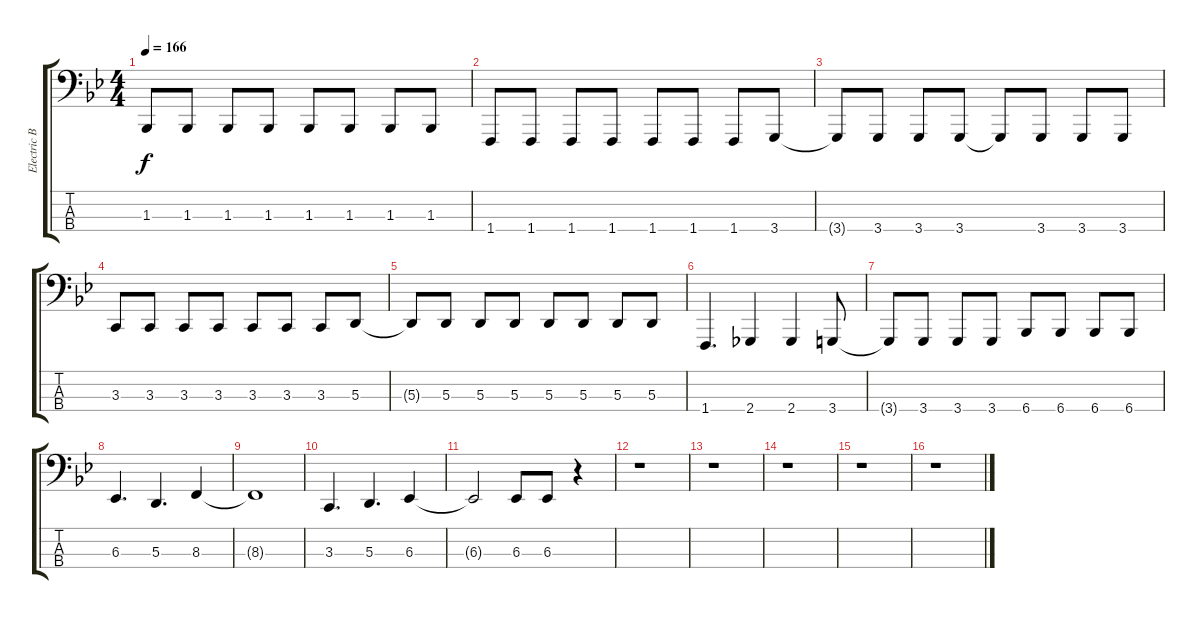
\track ("Electric Bass" "Electric B") {instrument lead7fifths}
\staff {score tabs}
\tuning (G2 D2 A1 E1) {hide}
\ts (4 4)
\tempo 166
\clef f4
\ks gminor
1.3{t}.8{dy f} 1.3.8 1.3.8 1.3.8 1.3.8 1.3.8 1.3.8 1.3.8 |
1.4.8 1.4.8 1.4.8 1.4.8 1.4.8 1.4.8 1.4.8 3.4.8 |
3.4{t}.8 3.4.8 3.4.8 3.4.8 3.4{t}.8 3.4.8 3.4.8 3.4.8 |
3.3.8 3.3.8 3.3.8 3.3.8 3.3.8 3.3.8 3.3.8 5.3.8 |
5.3{t}.8 5.3.8 5.3.8 5.3.8 5.3.8 5.3.8 5.3.8 5.3.8 |
1.4.4{d} 2.4.4 2.4.4 3.4.8 |
3.4{t}.8 3.4.8 3.4.8 3.4.8 6.4.8 6.4.8 6.4.8 6.4.8 |
6.3.4{d} 5.3.4{d} 8.3.4 |
8.3{t}.1 |
3.3.4{d} 5.3.4{d} 6.3.4 |
6.3{t}.2 6.3.8 6.3.8 r.4 |
r.1 |
r.1 |
r.1 |
r.1 |
r.1
